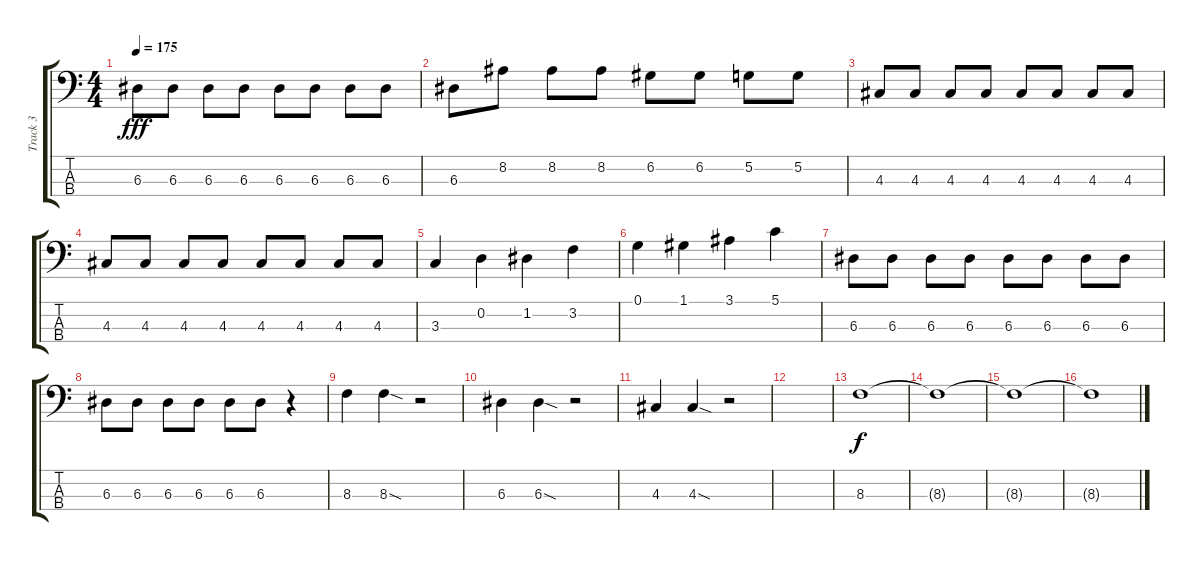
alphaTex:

\track ("Track 3" "Track 3") {instrument electricbasspick}
\staff {score tabs}
\tuning (G2 D2 A1 E1) {hide}
\ts (4 4)
\tempo 175
\clef f4
\ks c
6.3.8{dy fff} 6.3.8 6.3.8 6.3.8 6.3.8 6.3.8 6.3.8 6.3.8 |
6.3.8 8.2.8 8.2.8 8.2.8 6.2.8 6.2.8 5.2.8 5.2.8 |
4.3.8 4.3.8 4.3.8 4.3.8 4.3.8 4.3.8 4.3.8 4.3.8 |
4.3.8 4.3.8 4.3.8 4.3.8 4.3.8 4.3.8 4.3.8 4.3.8 |
3.3.4 0.2.4 1.2.4 3.2.4 |
0.1.4 1.1.4 3.1.4 5.1.4 |
6.3.8 6.3.8 6.3.8 6.3.8 6.3.8 6.3.8 6.3.8 6.3.8 |
6.3.8 6.3.8 6.3.8 6.3.8 6.3.8 6.3.8 r.4 |
8.3.4 8.3{sod}.4 r.2 |
6.3.4 6.3{sod}.4 r.2 |
4.3.4 4.3{sod}.4 r.2 |
|
8.3.1{dy f} |
8.3{t}.1 |
8.3{t}.1 |
8.3{t}.1
